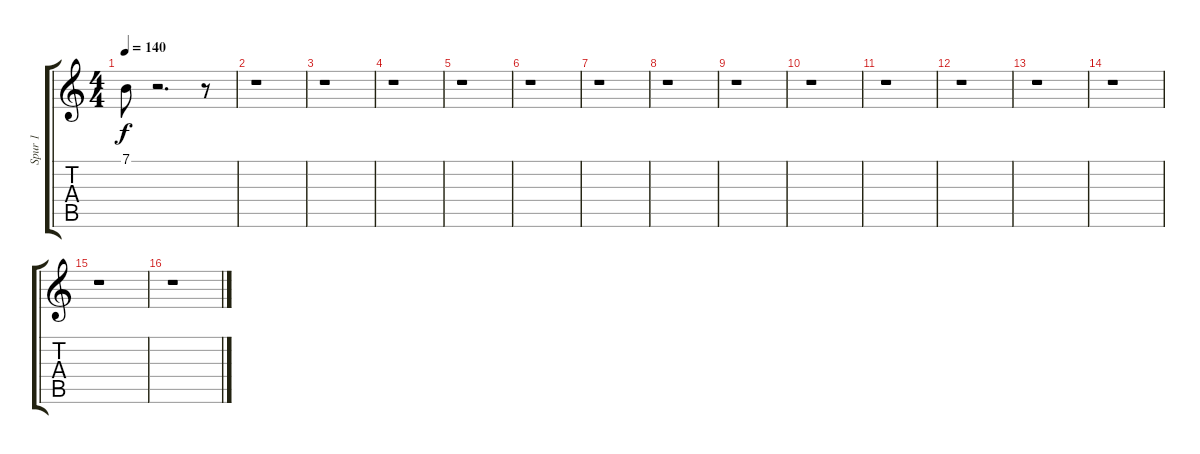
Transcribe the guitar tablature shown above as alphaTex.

\track ("Spur 1" "Spur 1") {instrument lead8bassandlead}
\staff {score tabs}
\tuning (E4 B3 G3 D3 A2 E2) {hide}
\ts (4 4)
\tempo 140
\clef g2
\ks c
7.1.8{dy f} r.2{d} r.8 |
r.1 |
r.1 |
r.1 |
r.1 |
r.1 |
r.1 |
r.1 |
r.1 |
r.1 |
r.1 |
r.1 |
r.1 |
r.1 |
r.1 |
r.1
